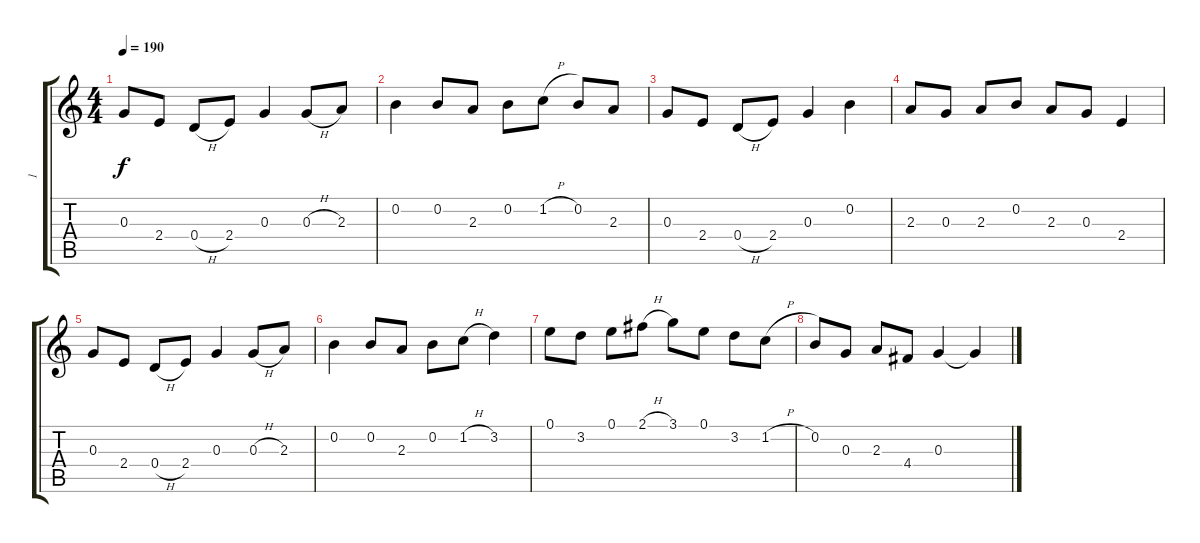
\track ("1" "1") {instrument acousticguitarsteel}
\staff {score tabs}
\tuning (E4 B3 G3 D3 A2 E2) {hide}
\ts (4 4)
\section ("" "")
\tempo 190
\clef g2
\ks c
0.3.8{dy f} 2.4.8 0.4{h}.8 2.4.8 0.3.4 0.3{h}.8 2.3.8 |
0.2.4 0.2.8 2.3.8 0.2.8 1.2{h}.8 0.2.8 2.3.8 |
0.3.8 2.4.8 0.4{h}.8 2.4.8 0.3.4 0.2.4 |
2.3.8 0.3.8 2.3.8 0.2.8 2.3.8 0.3.8 2.4.4 |
0.3.8 2.4.8 0.4{h}.8 2.4.8 0.3.4 0.3{h}.8 2.3.8 |
0.2.4 0.2.8 2.3.8 0.2.8 1.2{h}.8 3.2.4 |
0.1.8 3.2.8 0.1.8 2.1{h}.8 3.1.8 0.1.8 3.2.8 1.2{h}.8 |
0.2.8 0.3.8 2.3.8 4.4.8 0.3.4 0.3{t}.4
